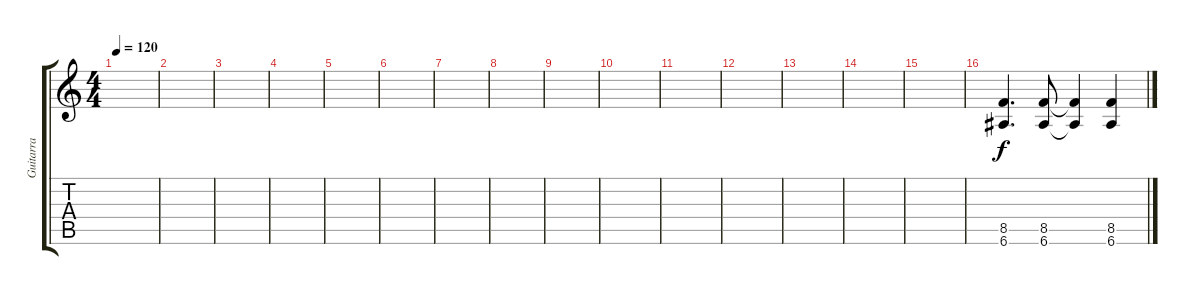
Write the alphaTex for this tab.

\track ("Guitarra" "Guitarra") {instrument overdrivenguitar}
\staff {score tabs}
\tuning (E4 B3 G3 D3 A2 E2) {hide}
\ts (4 4)
\tempo 120
\clef g2
\ks c
|
|
|
|
|
|
|
|
|
|
|
|
|
|
|
(8.5 6.6).4{d} (8.5 6.6).8 (8.5{t} 6.6{t}).4{beam merge} (8.5 6.6).4
